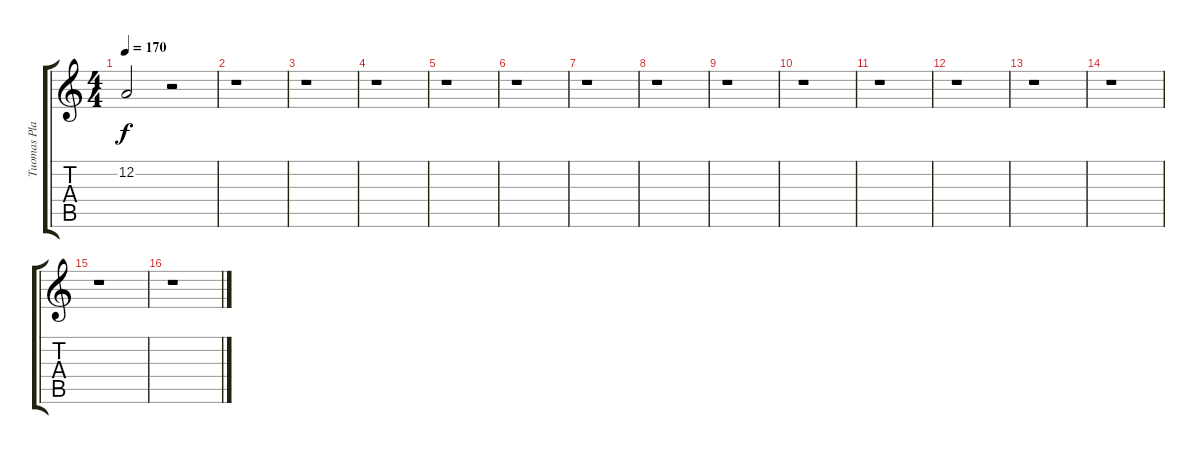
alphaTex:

\track ("Tuomas Planman" "Tuomas Pla") {instrument harpsichord}
\staff {score tabs}
\tuning (D4 A3 F3 C3 G2 D2) {hide}
\ts (4 4)
\tempo 170
\clef g2
\ks c
12.2.2{dy f} r.2 |
r.1 |
r.1 |
r.1 |
r.1 |
r.1 |
r.1 |
r.1 |
r.1 |
r.1 |
r.1 |
r.1 |
r.1 |
r.1 |
r.1 |
r.1
